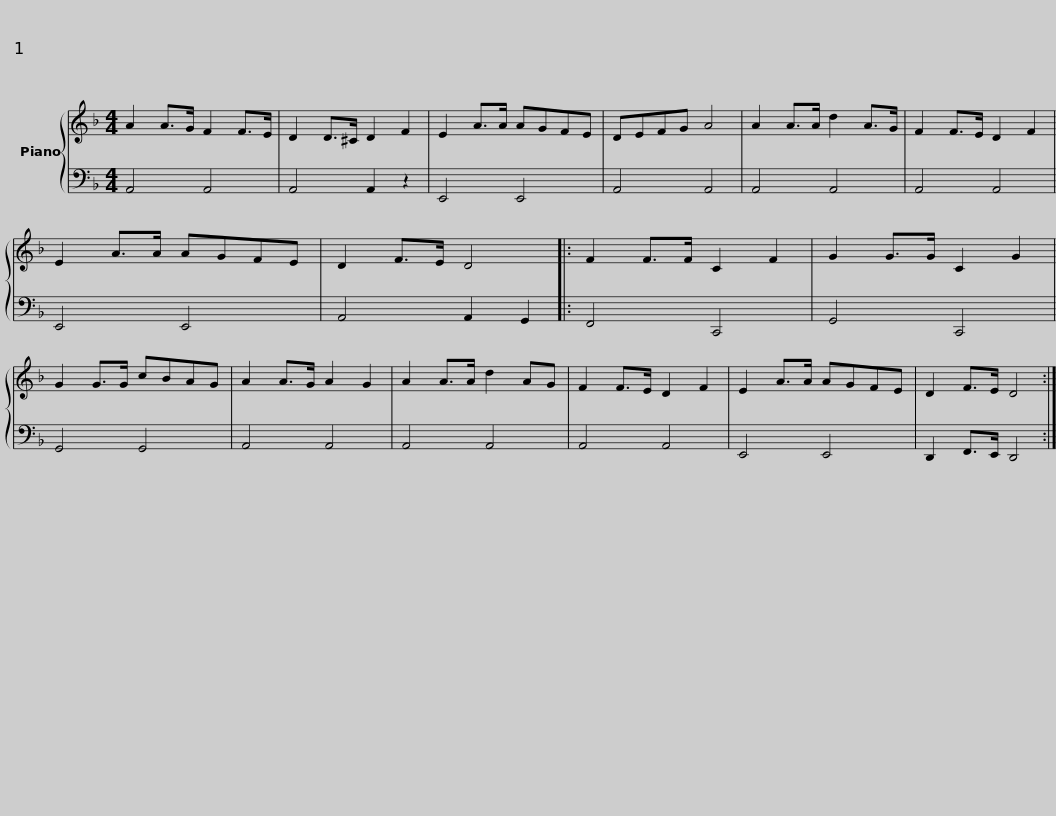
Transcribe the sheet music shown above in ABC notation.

X:1
%%score { 1 | 2 }
L:1/8
M:4/4
I:linebreak $
K:F
V:1 treble
V:2 bass
V:1
 A2 A>G F2 F>E | D2 D>^C D2 F2 | E2 A>A AGFE | DEFG A4 | A2 A>A d2 A>G | %5
 F2 F>E D2 F2 |$ E2 A>A AGFE | D2 F>E D4 |: F2 F>F C2 F2 | G2 G>G C2 G2 | %10
 G2 G>G cBAG | A2 A>G A2 G2 |$ A2 A>A d2 AG | F2 F>E D2 F2 | E2 A>A AGFE | %15
 D2 F>E D4 :| %16
V:2
 A,,4 A,,4 | A,,4 A,,2 z2 | E,,4 E,,4 | A,,4 A,,4 | A,,4 A,,4 | %5
 A,,4 A,,4 |$ E,,4 E,,4 | A,,4 A,,2 G,,2 |: F,,4 C,,4 | G,,4 C,,4 | %10
 G,,4 G,,4 | A,,4 A,,4 |$ A,,4 A,,4 | A,,4 A,,4 | E,,4 E,,4 | %15
 D,,2 F,,>E,, D,,4 :| %16
